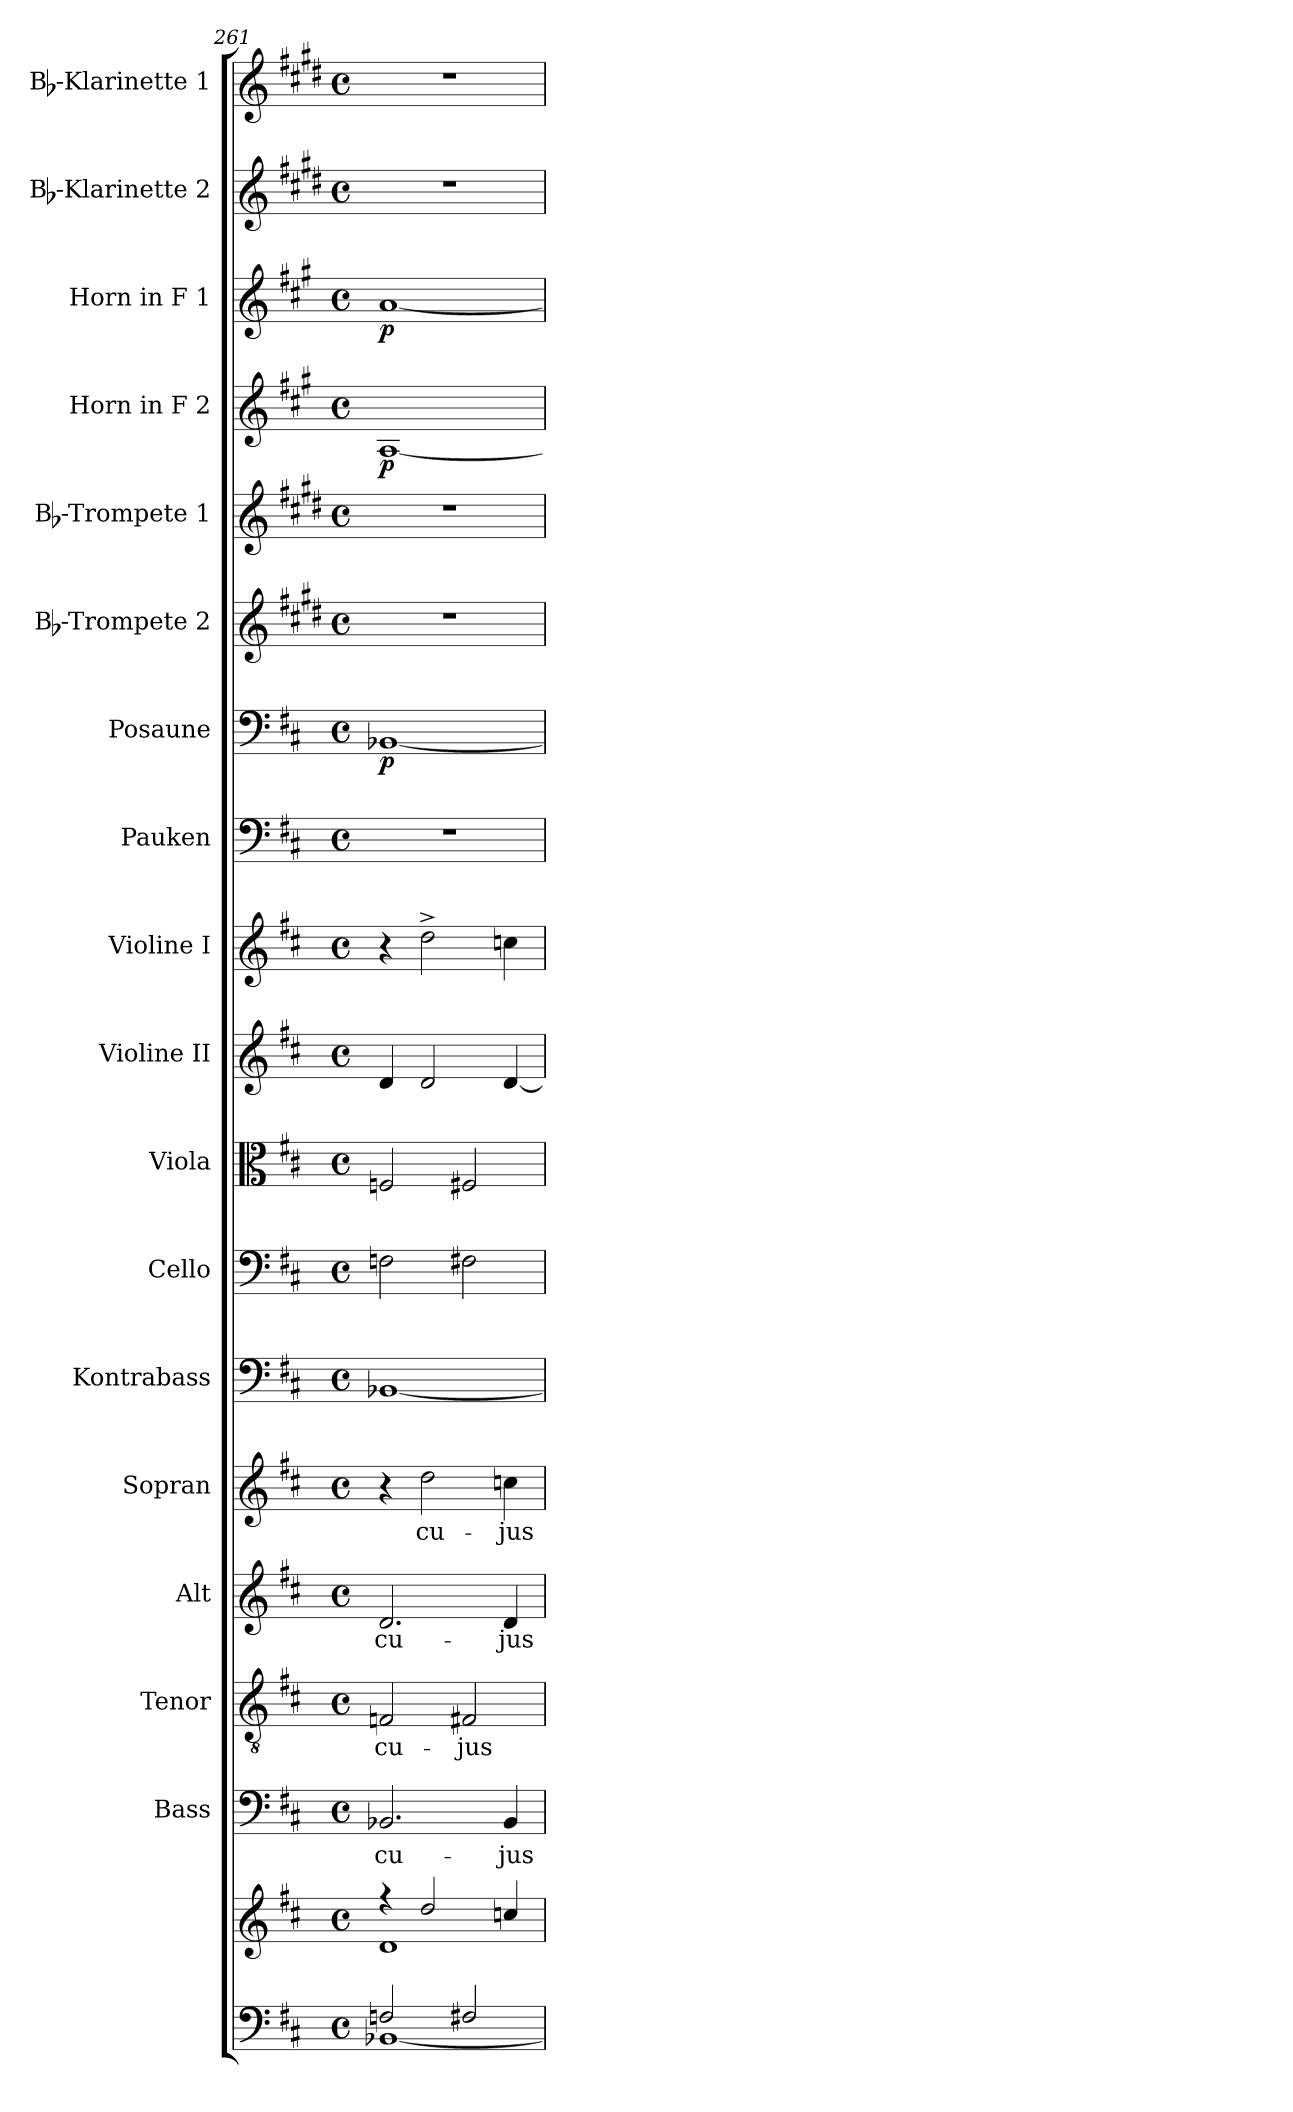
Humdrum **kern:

**kern	**kern	**kern	**text	**kern	**text	**kern	**text	**kern	**text	**kern	**kern	**kern	**kern	**kern	**kern	**kern	**dynam	**kern	**kern	**kern	**dynam	**kern	**dynam	**kern	**kern
*part18	*part18	*part17	*part17	*part16	*part16	*part15	*part15	*part14	*part14	*part13	*part12	*part11	*part10	*part9	*part8	*part7	*part7	*part6	*part5	*part4	*part4	*part3	*part3	*part2	*part1
*staff19	*staff18	*staff17	*staff17	*staff16	*staff16	*staff15	*staff15	*staff14	*staff14	*staff13	*staff12	*staff11	*staff10	*staff9	*staff8	*staff7	*staff7	*staff6	*staff5	*staff4	*staff4	*staff3	*staff3	*staff2	*staff1
*	*	*I"Bass	*	*I"Tenor	*	*I"Alt	*	*I"Sopran	*	*I"Kontrabass	*I"Cello	*I"Viola	*I"Violine II	*I"Violine I	*I"Pauken	*I"Posaune	*	*I"Bb-Trompete 2	*I"Bb-Trompete 1	*I"Horn in F 2	*	*I"Horn in F 1	*	*I"Bb-Klarinette 2	*I"Bb-Klarinette 1
*	*	*I'B.	*	*I'T.	*	*I'A.	*	*I'S.	*	*I'Kb.	*	*I'Vla.	*I'Vl. II	*I'Vl. I	*I'Pk.	*I'Pos.	*	*I'Bb Trp. 2	*I'Bb Trp. 1	*	*	*	*	*I'Bb Kl. 2	*I'Bb Kl. 1
*clefF4	*clefG2	*clefF4	*	*clefGv2	*	*clefG2	*	*clefG2	*	*clefF4	*clefF4	*clefC3	*clefG2	*clefG2	*clefF4	*clefF4	*	*clefG2	*clefG2	*clefG2	*	*clefG2	*	*clefG2	*clefG2
*	*	*	*	*	*	*	*	*	*	*ITrd7c12	*	*	*	*	*	*	*	*ITrd1c2	*ITrd1c2	*ITrd4c7	*	*ITrd4c7	*	*ITrd1c2	*ITrd1c2
*k[f#c#]	*k[f#c#]	*k[f#c#]	*	*k[f#c#]	*	*k[f#c#]	*	*k[f#c#]	*	*k[f#c#]	*k[f#c#]	*k[f#c#]	*k[f#c#]	*k[f#c#]	*k[f#c#]	*k[f#c#]	*	*k[f#c#]	*k[f#c#]	*k[f#c#]	*	*k[f#c#]	*	*k[f#c#]	*k[f#c#]
*D:	*D:	*D:	*	*D:	*	*D:	*	*D:	*	*D:	*D:	*D:	*D:	*D:	*D:	*D:	*	*D:	*D:	*D:	*	*D:	*	*D:	*D:
*M4/4	*M4/4	*M4/4	*	*M4/4	*	*M4/4	*	*M4/4	*	*M4/4	*M4/4	*M4/4	*M4/4	*M4/4	*M4/4	*M4/4	*	*M4/4	*M4/4	*M4/4	*	*M4/4	*	*M4/4	*M4/4
*met(c)	*met(c)	*met(c)	*	*met(c)	*	*met(c)	*	*met(c)	*	*met(c)	*met(c)	*met(c)	*met(c)	*met(c)	*met(c)	*met(c)	*	*met(c)	*met(c)	*met(c)	*	*met(c)	*	*met(c)	*met(c)
=261	=261	=261	=261	=261	=261	=261	=261	=261	=261	=261	=261	=261	=261	=261	=261	=261	=261	=261	=261	=261	=261	=261	=261	=261	=261
*^	*^	*	*	*	*	*	*	*	*	*	*	*	*	*	*	*	*	*	*	*	*	*	*	*	*
!	!	!	!	!	!LO:LY:b	!	!LO:LY:b	!	!LO:LY:b	!	!	!	!	!	!	!	!	!	!LO:DY:b	!	!	!	!LO:DY:b	!	!LO:DY:b	!	!
2Fn/	[<1BB-X	4ree	1d	2.BB-X/	cu-	2Fn/	cu-	2.d/	cu-	4r	.	[1BBB-X	2Fn\	2Fn/	4d/	4r	1r	[1BB-X	p	1r	1r	[1D	p	[1d	p	1r	1r
!	!	!	!	!	!	!	!	!	!	!	!LO:LY:b	!	!	!	!	!	!	!	!	!	!	!	!	!	!	!	!
.	.	2dd/	.	.	.	.	.	.	.	2dd\	cu-	.	.	.	2d/	2dd^>\	.	.	.	.	.	.	.	.	.	.	.
!	!	!	!	!	!	!	!LO:LY:b	!	!	!	!	!	!	!	!	!	!	!	!	!	!	!	!	!	!	!	!
2F#X/	.	.	.	.	.	2F#X/	-jus	.	.	.	.	.	2F#X\	2F#X/	.	.	.	.	.	.	.	.	.	.	.	.	.
!	!	!	!	!	!LO:LY:b	!	!	!	!LO:LY:b	!	!LO:LY:b	!	!	!	!	!	!	!	!	!	!	!	!	!	!	!	!
.	.	4ccn/	.	4BB-/	-jus	.	.	4d/	-jus	4ccn\	-jus	.	.	.	[4d/	4ccn\	.	.	.	.	.	.	.	.	.	.	.
*v	*v	*	*	*	*	*	*	*	*	*	*	*	*	*	*	*	*	*	*	*	*	*	*	*	*	*	*
*	*v	*v	*	*	*	*	*	*	*	*	*	*	*	*	*	*	*	*	*	*	*	*	*	*	*	*
=	=	=	=	=	=	=	=	=	=	=	=	=	=	=	=	=	=	=	=	=	=	=	=	=	=
*-	*-	*-	*-	*-	*-	*-	*-	*-	*-	*-	*-	*-	*-	*-	*-	*-	*-	*-	*-	*-	*-	*-	*-	*-	*-
